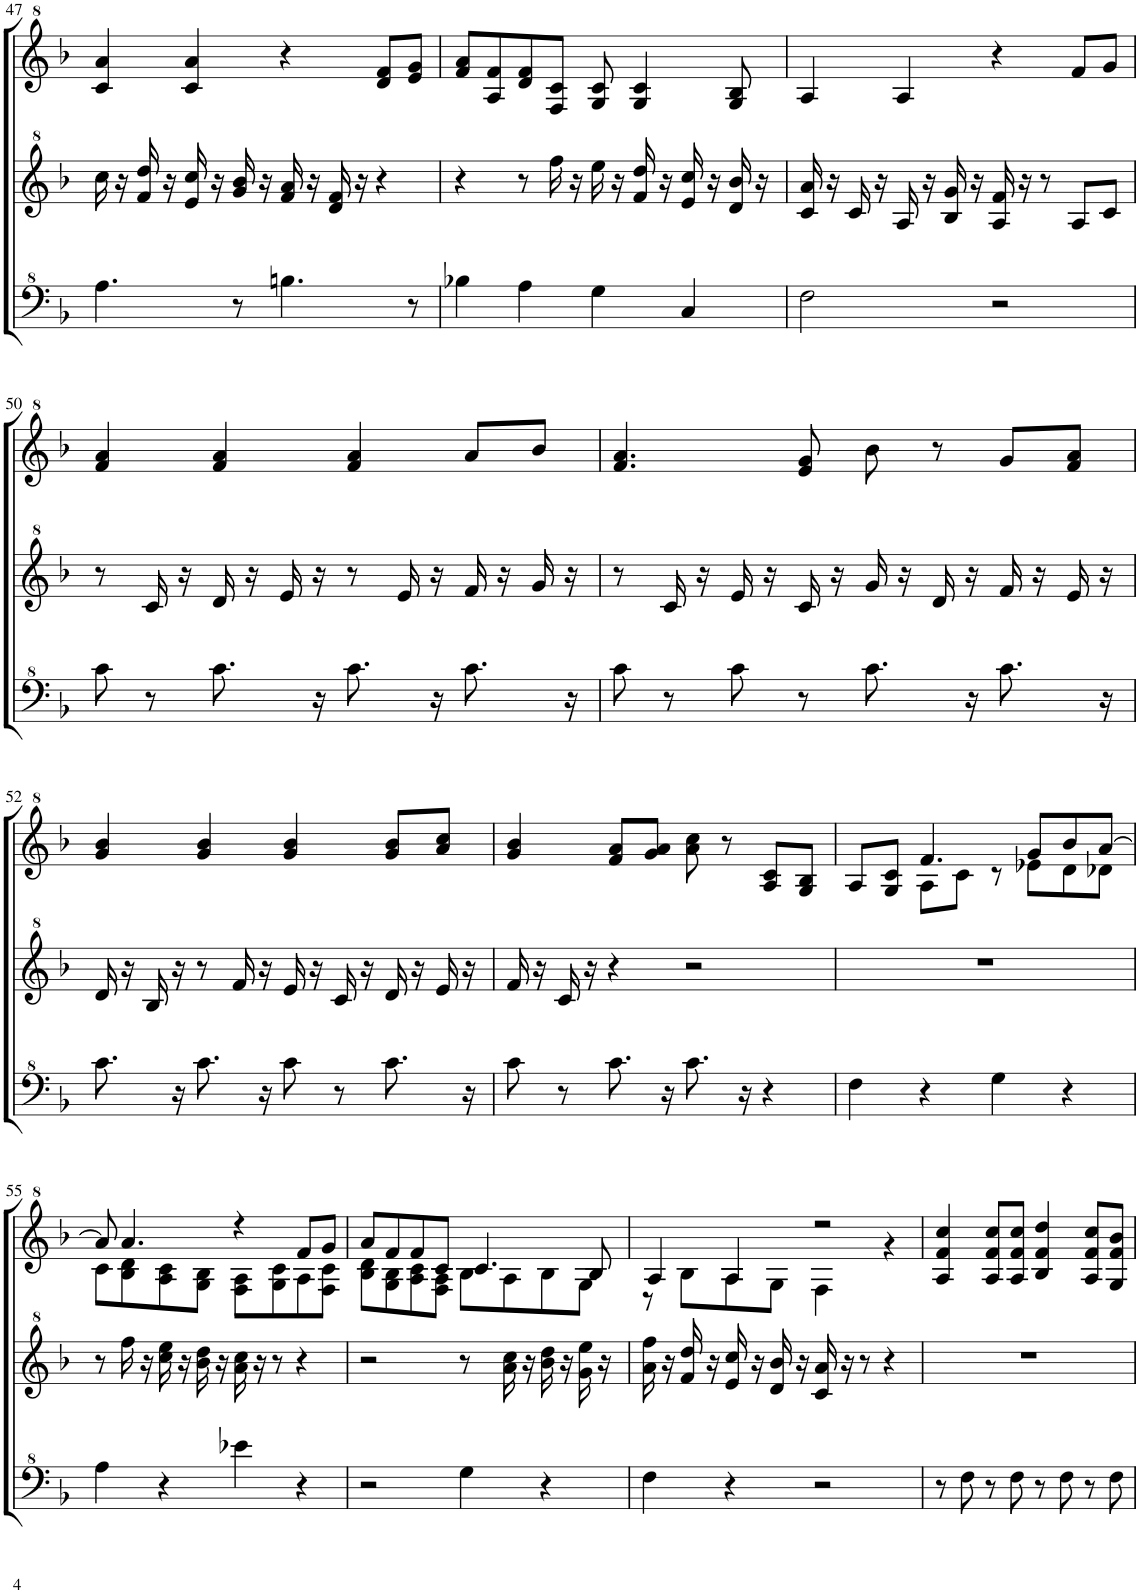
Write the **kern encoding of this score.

**kern	**kern	**kern
*part3	*part2	*part1
*staff3	*staff2	*staff1
*I"パンフルート	*I"パンフルート	*I"パンフルート
!!LO:PB:g=z
*clefF^4	*clefG^2	*clefG^2
*k[b-]	*k[b-]	*k[b-]
*M4/4	*M4/4	*M4/4
=47	=47	=47
4.a\	16ccc\	4cc/ 4aa/
.	16r	.
.	16ff/ 16ddd/	.
.	16r	.
.	16ee/ 16ccc/	4cc/ 4aa/
.	16r	.
8r	16gg/ 16bb-/	.
.	16r	.
4.bn\	16ff/ 16aa/	4r
.	16r	.
.	16dd/ 16ff/	.
.	16r	.
.	4r	8dd/ 8ff/L
8r	.	8ee/ 8gg/J
=48	=48	=48
4b-X\	4r	8ff/ 8aa/L
.	.	8a/ 8ff/
4a\	8r	8dd/ 8ff/
.	16fff\	8f/ 8cc/J
.	16r	.
4g\	16eee\	8g/ 8cc/
.	16r	.
.	16ff/ 16ddd/	4g/ 4cc/
.	16r	.
4c/	16ee/ 16ccc/	.
.	16r	.
.	16dd/ 16bb-/	8g/ 8b-/
.	16r	.
=49	=49	=49
2f\	16cc/ 16aa/	4a/
.	16r	.
.	16cc/	.
.	16r	.
.	16a/	4a/
.	16r	.
.	16b-/ 16gg/	.
.	16r	.
2r	16a/ 16ff/	4r
.	16r	.
.	8r	.
.	8a/L	8ff/L
.	8cc/J	8gg/J
!!LO:LB:g=z
=50	=50	=50
8cc\	8r	4ff/ 4aa/
8r	16cc/	.
.	16r	.
8.cc\	16dd/	4ff/ 4aa/
.	16r	.
.	16ee/	.
16r	16r	.
8.cc\	8r	4ff/ 4aa/
.	16ee/	.
16r	16r	.
8.cc\	16ff/	8aa/L
.	16r	.
.	16gg/	8bb-/J
16r	16r	.
=51	=51	=51
8cc\	8r	4.ff/ 4.aa/
8r	16cc/	.
.	16r	.
8cc\	16ee/	.
.	16r	.
8r	16cc/	8ee/ 8gg/
.	16r	.
8.cc\	16gg/	8bb-\
.	16r	.
.	16dd/	8r
16r	16r	.
8.cc\	16ff/	8gg/L
.	16r	.
.	16ee/	8ff/ 8aa/J
16r	16r	.
!!LO:LB:g=z
=52	=52	=52
8.cc\	16dd/	4gg/ 4bb-/
.	16r	.
.	16b-/	.
16r	16r	.
8.cc\	8r	4gg/ 4bb-/
.	16ff/	.
16r	16r	.
8cc\	16ee/	4gg/ 4bb-/
.	16r	.
8r	16cc/	.
.	16r	.
8.cc\	16dd/	8gg/ 8bb-/L
.	16r	.
.	16ee/	8aa/ 8ccc/J
16r	16r	.
=53	=53	=53
8cc\	16ff/	4gg/ 4bb-/
.	16r	.
8r	16cc/	.
.	16r	.
8.cc\	4r	8ff/ 8aa/L
.	.	8gg/ 8aa/J
16r	.	.
8.cc\	2r	8aa\ 8ccc\
.	.	8r
16r	.	.
4r	.	8a/ 8cc/L
.	.	8g/ 8b-/J
=54	=54	=54
*	*	*^
4f\	1r	8a/L	4ryy
.	.	8g/ 8cc/J	.
4r	.	4.ff/	8a\L
.	.	.	8cc\J
4g\	.	.	8r
.	.	8gg/L	8ee-X\L
4r	.	8bb-/	8dd\
.	.	[8aa/J	8dd-X\J
!!LO:LB:g=z	!!
=55	=55	=55	=55
4a\	8r	8aa/]	8cc\L
.	16fff\	4.aa/	8b-\ 8dd\
.	16r	.	.
4r	16ccc\ 16eee\	.	8a\ 8cc\
.	16r	.	.
.	16bb-\ 16ddd\	.	8g\ 8b-\J
.	16r	.	.
4ee-X\	16aa\ 16ccc\	4r	8f\ 8a\L
.	16r	.	.
.	8r	.	8g\ 8cc\
4r	4r	8ff/L	8a\
.	.	8gg/J	8f\ 8cc\J
=56	=56	=56	=56
2r	2r	8aa/L	8b-\ 8dd\L
.	.	8ff/	8g\ 8b-\
.	.	8ff/	8a\ 8cc\
.	.	8cc/J	8f\ 8a\J
4g\	8r	4.cc/	8b-\L
.	16aa\ 16ccc\	.	8a\
.	16r	.	.
4r	16bb-\ 16ddd\	.	8b-\
.	16r	.	.
.	16gg\ 16eee\	8b-/	8g\J
.	16r	.	.
=57	=57	=57	=57
4f\	16aa\ 16fff\	4a/	8r
.	16r	.	.
.	16ff/ 16ddd/	.	8b-\L
.	16r	.	.
4r	16ee/ 16ccc/	4a/	8a\
.	16r	.	.
.	16dd/ 16bb-/	.	8g\J
.	16r	.	.
2r	16cc/ 16aa/	2r	4f\
.	16r	.	.
.	8r	.	.
.	4r	.	4r
*	*	*v	*v
=58	=58	=58
8r	1r	4a/ 4ff/ 4ccc/
8f\	.	.
8r	.	8a/ 8ff/ 8ccc/L
8f\	.	8a/ 8ff/ 8ccc/J
8r	.	4b-/ 4ff/ 4ddd/
8f\	.	.
8r	.	8a/ 8ff/ 8ccc/L
8f\	.	8g/ 8ff/ 8bb-/J
=	=	=
*-	*-	*-
